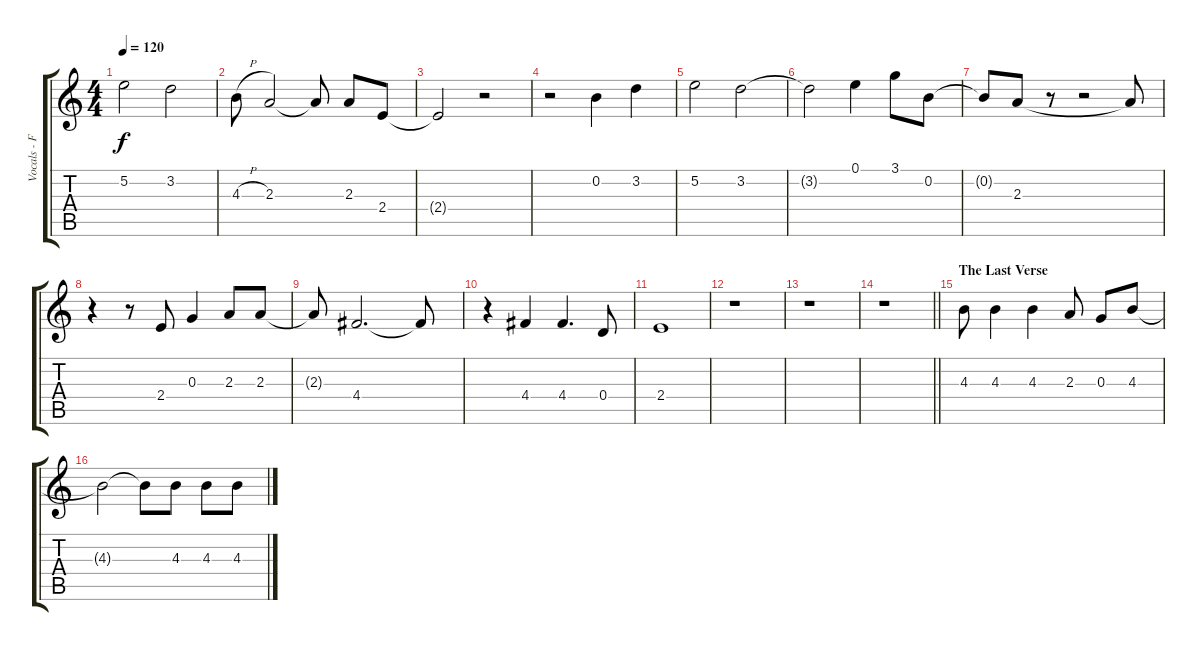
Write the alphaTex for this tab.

\track ("Vocals - FRED" "Vocals - F") {instrument acousticguitarnylon}
\staff {score tabs}
\tuning (E4 B3 G3 D3 A2 E2) {hide}
\ts (4 4)
\tempo 120
\clef g2
\ks c
5.2.2{dy f} 3.2.2 |
4.3{h}.8 2.3.2 2.3{t}.8 2.3.8 2.4.8 |
2.4{t}.2 r.2 |
r.2 0.2.4 3.2.4 |
5.2.2 3.2.2 |
3.2{t}.2 0.1.4 3.1.8 0.2.8 |
0.2{t}.8 2.3.8 r.8 r.2 2.3{t}.8 |
r.4 r.8 2.4.8 0.3.4 2.3.8 2.3.8 |
2.3{t}.8 4.4.2{d} 4.4{t}.8 |
r.4 4.4.4 4.4.4{d} 0.4.8 |
2.4.1 |
r.1 |
r.1 |
\barLineRight lightlight
r.1 |
\section ("" "The Last Verse")
4.3.8 4.3.4 4.3.4 2.3.8 0.3.8 4.3.8 |
4.3{t}.2 4.3{t}.8 4.3.8 4.3.8 4.3.8
